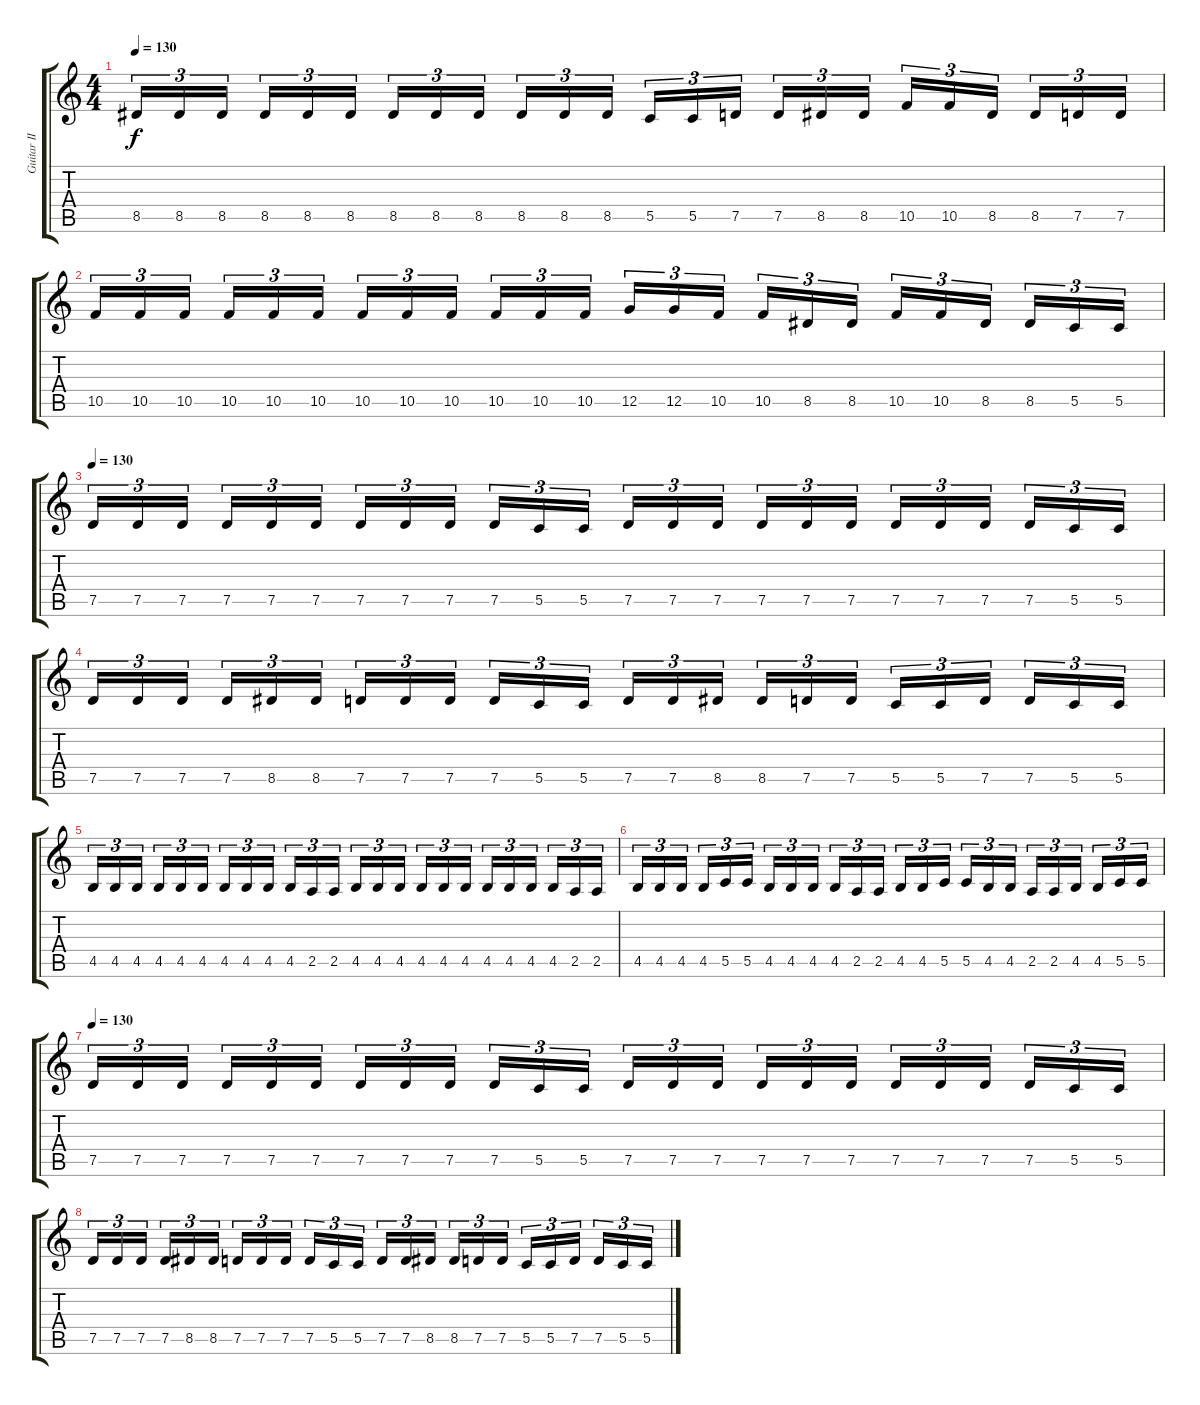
\track ("Guitar II" "Guitar II") {instrument distortionguitar}
\staff {score tabs}
\tuning (D4 A3 F3 C3 G2 D2) {hide}
\ts (4 4)
\tempo 130
\clef g2
\ks c
8.5.16{tu (3 2) dy f} 8.5.16{tu (3 2)} 8.5.16{tu (3 2)} 8.5.16{tu (3 2)} 8.5.16{tu (3 2)} 8.5.16{tu (3 2)} 8.5.16{tu (3 2)} 8.5.16{tu (3 2)} 8.5.16{tu (3 2)} 8.5.16{tu (3 2)} 8.5.16{tu (3 2)} 8.5.16{tu (3 2)} 5.5.16{tu (3 2)} 5.5.16{tu (3 2)} 7.5.16{tu (3 2)} 7.5.16{tu (3 2)} 8.5.16{tu (3 2)} 8.5.16{tu (3 2)} 10.5.16{tu (3 2)} 10.5.16{tu (3 2)} 8.5.16{tu (3 2)} 8.5.16{tu (3 2)} 7.5.16{tu (3 2)} 7.5.16{tu (3 2)} |
10.5.16{tu (3 2)} 10.5.16{tu (3 2)} 10.5.16{tu (3 2)} 10.5.16{tu (3 2)} 10.5.16{tu (3 2)} 10.5.16{tu (3 2)} 10.5.16{tu (3 2)} 10.5.16{tu (3 2)} 10.5.16{tu (3 2)} 10.5.16{tu (3 2)} 10.5.16{tu (3 2)} 10.5.16{tu (3 2)} 12.5.16{tu (3 2)} 12.5.16{tu (3 2)} 10.5.16{tu (3 2)} 10.5.16{tu (3 2)} 8.5.16{tu (3 2)} 8.5.16{tu (3 2)} 10.5.16{tu (3 2)} 10.5.16{tu (3 2)} 8.5.16{tu (3 2)} 8.5.16{tu (3 2)} 5.5.16{tu (3 2)} 5.5.16{tu (3 2)} |
\tempo 130
7.5.16{tu (3 2)} 7.5.16{tu (3 2)} 7.5.16{tu (3 2)} 7.5.16{tu (3 2)} 7.5.16{tu (3 2)} 7.5.16{tu (3 2)} 7.5.16{tu (3 2)} 7.5.16{tu (3 2)} 7.5.16{tu (3 2)} 7.5.16{tu (3 2)} 5.5.16{tu (3 2)} 5.5.16{tu (3 2)} 7.5.16{tu (3 2)} 7.5.16{tu (3 2)} 7.5.16{tu (3 2)} 7.5.16{tu (3 2)} 7.5.16{tu (3 2)} 7.5.16{tu (3 2)} 7.5.16{tu (3 2)} 7.5.16{tu (3 2)} 7.5.16{tu (3 2)} 7.5.16{tu (3 2)} 5.5.16{tu (3 2)} 5.5.16{tu (3 2)} |
7.5.16{tu (3 2)} 7.5.16{tu (3 2)} 7.5.16{tu (3 2)} 7.5.16{tu (3 2)} 8.5.16{tu (3 2)} 8.5.16{tu (3 2)} 7.5.16{tu (3 2)} 7.5.16{tu (3 2)} 7.5.16{tu (3 2)} 7.5.16{tu (3 2)} 5.5.16{tu (3 2)} 5.5.16{tu (3 2)} 7.5.16{tu (3 2)} 7.5.16{tu (3 2)} 8.5.16{tu (3 2)} 8.5.16{tu (3 2)} 7.5.16{tu (3 2)} 7.5.16{tu (3 2)} 5.5.16{tu (3 2)} 5.5.16{tu (3 2)} 7.5.16{tu (3 2)} 7.5.16{tu (3 2)} 5.5.16{tu (3 2)} 5.5.16{tu (3 2)} |
4.5.16{tu (3 2)} 4.5.16{tu (3 2)} 4.5.16{tu (3 2)} 4.5.16{tu (3 2)} 4.5.16{tu (3 2)} 4.5.16{tu (3 2)} 4.5.16{tu (3 2)} 4.5.16{tu (3 2)} 4.5.16{tu (3 2)} 4.5.16{tu (3 2)} 2.5.16{tu (3 2)} 2.5.16{tu (3 2)} 4.5.16{tu (3 2)} 4.5.16{tu (3 2)} 4.5.16{tu (3 2)} 4.5.16{tu (3 2)} 4.5.16{tu (3 2)} 4.5.16{tu (3 2)} 4.5.16{tu (3 2)} 4.5.16{tu (3 2)} 4.5.16{tu (3 2)} 4.5.16{tu (3 2)} 2.5.16{tu (3 2)} 2.5.16{tu (3 2)} |
4.5.16{tu (3 2)} 4.5.16{tu (3 2)} 4.5.16{tu (3 2)} 4.5.16{tu (3 2)} 5.5.16{tu (3 2)} 5.5.16{tu (3 2)} 4.5.16{tu (3 2)} 4.5.16{tu (3 2)} 4.5.16{tu (3 2)} 4.5.16{tu (3 2)} 2.5.16{tu (3 2)} 2.5.16{tu (3 2)} 4.5.16{tu (3 2)} 4.5.16{tu (3 2)} 5.5.16{tu (3 2)} 5.5.16{tu (3 2)} 4.5.16{tu (3 2)} 4.5.16{tu (3 2)} 2.5.16{tu (3 2)} 2.5.16{tu (3 2)} 4.5.16{tu (3 2)} 4.5.16{tu (3 2)} 5.5.16{tu (3 2)} 5.5.16{tu (3 2)} |
\tempo 130
7.5.16{tu (3 2)} 7.5.16{tu (3 2)} 7.5.16{tu (3 2)} 7.5.16{tu (3 2)} 7.5.16{tu (3 2)} 7.5.16{tu (3 2)} 7.5.16{tu (3 2)} 7.5.16{tu (3 2)} 7.5.16{tu (3 2)} 7.5.16{tu (3 2)} 5.5.16{tu (3 2)} 5.5.16{tu (3 2)} 7.5.16{tu (3 2)} 7.5.16{tu (3 2)} 7.5.16{tu (3 2)} 7.5.16{tu (3 2)} 7.5.16{tu (3 2)} 7.5.16{tu (3 2)} 7.5.16{tu (3 2)} 7.5.16{tu (3 2)} 7.5.16{tu (3 2)} 7.5.16{tu (3 2)} 5.5.16{tu (3 2)} 5.5.16{tu (3 2)} |
7.5.16{tu (3 2)} 7.5.16{tu (3 2)} 7.5.16{tu (3 2)} 7.5.16{tu (3 2)} 8.5.16{tu (3 2)} 8.5.16{tu (3 2)} 7.5.16{tu (3 2)} 7.5.16{tu (3 2)} 7.5.16{tu (3 2)} 7.5.16{tu (3 2)} 5.5.16{tu (3 2)} 5.5.16{tu (3 2)} 7.5.16{tu (3 2)} 7.5.16{tu (3 2)} 8.5.16{tu (3 2)} 8.5.16{tu (3 2)} 7.5.16{tu (3 2)} 7.5.16{tu (3 2)} 5.5.16{tu (3 2)} 5.5.16{tu (3 2)} 7.5.16{tu (3 2)} 7.5.16{tu (3 2)} 5.5.16{tu (3 2)} 5.5.16{tu (3 2)}
